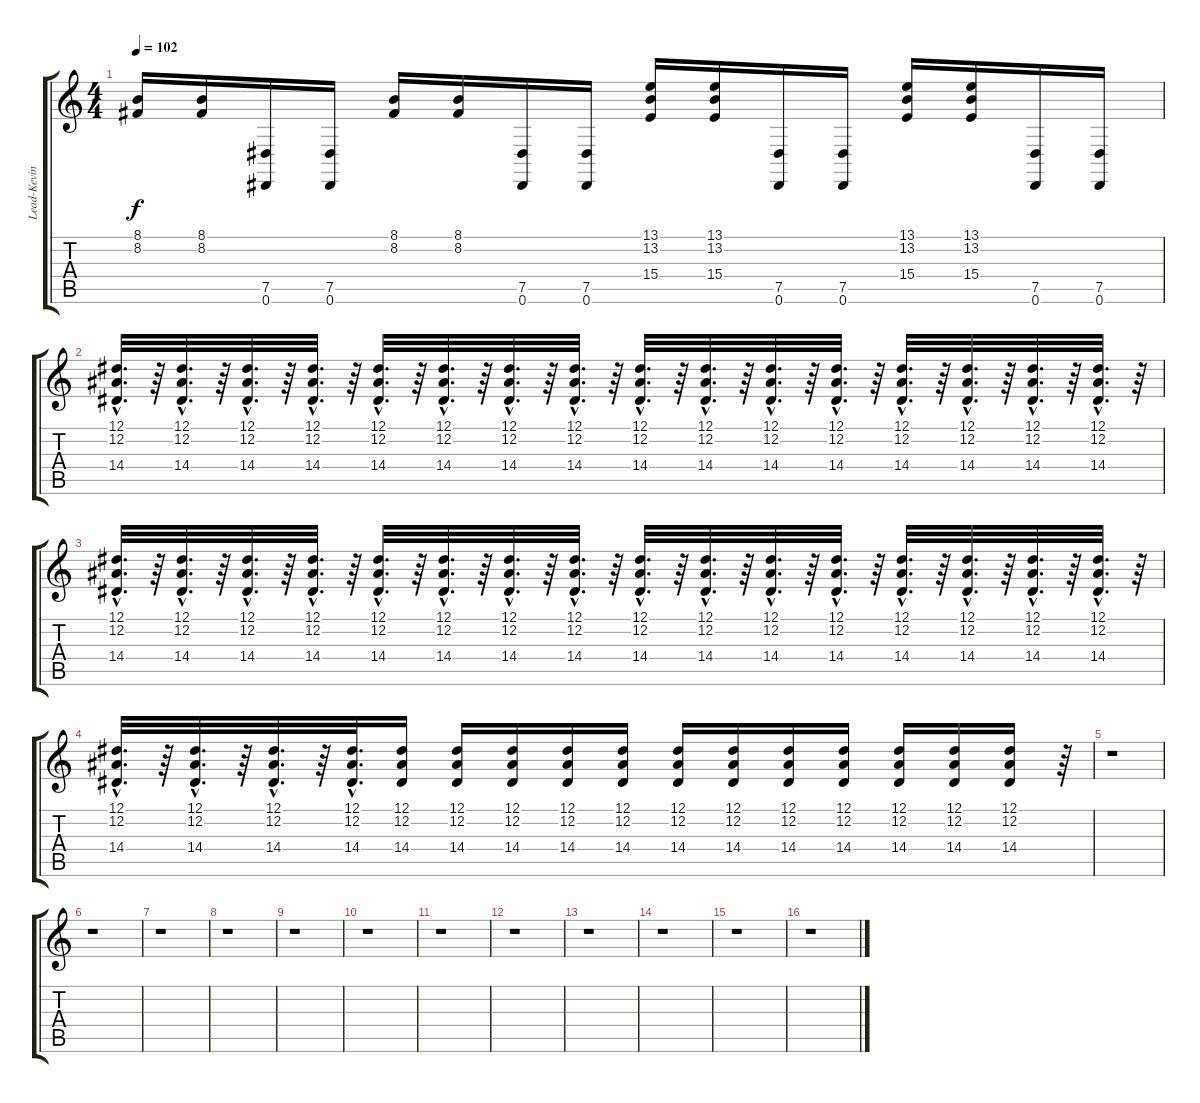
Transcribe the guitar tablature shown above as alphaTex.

\track ("Lead-Kevin Moore" "Lead-Kevin") {instrument pad3polysynth}
\staff {score tabs}
\tuning (Eb4 Bb3 Gb3 Db3 Ab2 Eb2) {hide}
\ts (4 4)
\tempo 102
\clef g2
\ks c
(8.1 8.2).16{dy f} (8.1 8.2).16 (7.5 0.6).16 (7.5 0.6).16 (8.1 8.2).16 (8.1 8.2).16 (7.5 0.6).16 (7.5 0.6).16 (13.1 13.2 15.4).16 (13.1 13.2 15.4).16 (7.5 0.6).16 (7.5 0.6).16 (13.1 13.2 15.4).16 (13.1 13.2 15.4).16 (7.5 0.6).16 (7.5 0.6).16 |
(12.1{hac} 12.2{hac} 14.4{hac}).32{d} r.64 (12.1{hac} 12.2{hac} 14.4{hac}).32{d} r.64 (12.1{hac} 12.2{hac} 14.4{hac}).32{d} r.64 (12.1{hac} 12.2{hac} 14.4{hac}).32{d} r.64 (12.1{hac} 12.2{hac} 14.4{hac}).32{d} r.64 (12.1{hac} 12.2{hac} 14.4{hac}).32{d} r.64 (12.1{hac} 12.2{hac} 14.4{hac}).32{d} r.64 (12.1{hac} 12.2{hac} 14.4{hac}).32{d} r.64 (12.1{hac} 12.2{hac} 14.4{hac}).32{d} r.64 (12.1{hac} 12.2{hac} 14.4{hac}).32{d} r.64 (12.1{hac} 12.2{hac} 14.4{hac}).32{d} r.64 (12.1{hac} 12.2{hac} 14.4{hac}).32{d} r.64 (12.1{hac} 12.2{hac} 14.4{hac}).32{d} r.64 (12.1{hac} 12.2{hac} 14.4{hac}).32{d} r.64 (12.1{hac} 12.2{hac} 14.4{hac}).32{d} r.64 (12.1{hac} 12.2{hac} 14.4{hac}).32{d} r.64 |
(12.1{hac} 12.2{hac} 14.4{hac}).32{d} r.64 (12.1{hac} 12.2{hac} 14.4{hac}).32{d} r.64 (12.1{hac} 12.2{hac} 14.4{hac}).32{d} r.64 (12.1{hac} 12.2{hac} 14.4{hac}).32{d} r.64 (12.1{hac} 12.2{hac} 14.4{hac}).32{d} r.64 (12.1{hac} 12.2{hac} 14.4{hac}).32{d} r.64 (12.1{hac} 12.2{hac} 14.4{hac}).32{d} r.64 (12.1{hac} 12.2{hac} 14.4{hac}).32{d} r.64 (12.1{hac} 12.2{hac} 14.4{hac}).32{d} r.64 (12.1{hac} 12.2{hac} 14.4{hac}).32{d} r.64 (12.1{hac} 12.2{hac} 14.4{hac}).32{d} r.64 (12.1{hac} 12.2{hac} 14.4{hac}).32{d} r.64 (12.1{hac} 12.2{hac} 14.4{hac}).32{d} r.64 (12.1{hac} 12.2{hac} 14.4{hac}).32{d} r.64 (12.1{hac} 12.2{hac} 14.4{hac}).32{d} r.64 (12.1{hac} 12.2{hac} 14.4{hac}).32{d} r.64 |
(12.1{hac} 12.2{hac} 14.4{hac}).32{d} r.64 (12.1{hac} 12.2{hac} 14.4{hac}).32{d} r.64 (12.1{hac} 12.2{hac} 14.4{hac}).32{d} r.64 (12.1{hac} 12.2{hac} 14.4{hac}).32{d} (12.1 12.2 14.4).16 (12.1 12.2 14.4).16 (12.1 12.2 14.4).16 (12.1 12.2 14.4).16 (12.1 12.2 14.4).16 (12.1 12.2 14.4).16 (12.1 12.2 14.4).16 (12.1 12.2 14.4).16 (12.1 12.2 14.4).16 (12.1 12.2 14.4).16 (12.1 12.2 14.4).16 (12.1 12.2 14.4).16 r.64 |
r.1 |
r.1 |
r.1 |
r.1 |
r.1 |
r.1 |
r.1 |
r.1 |
r.1 |
r.1 |
r.1 |
r.1
